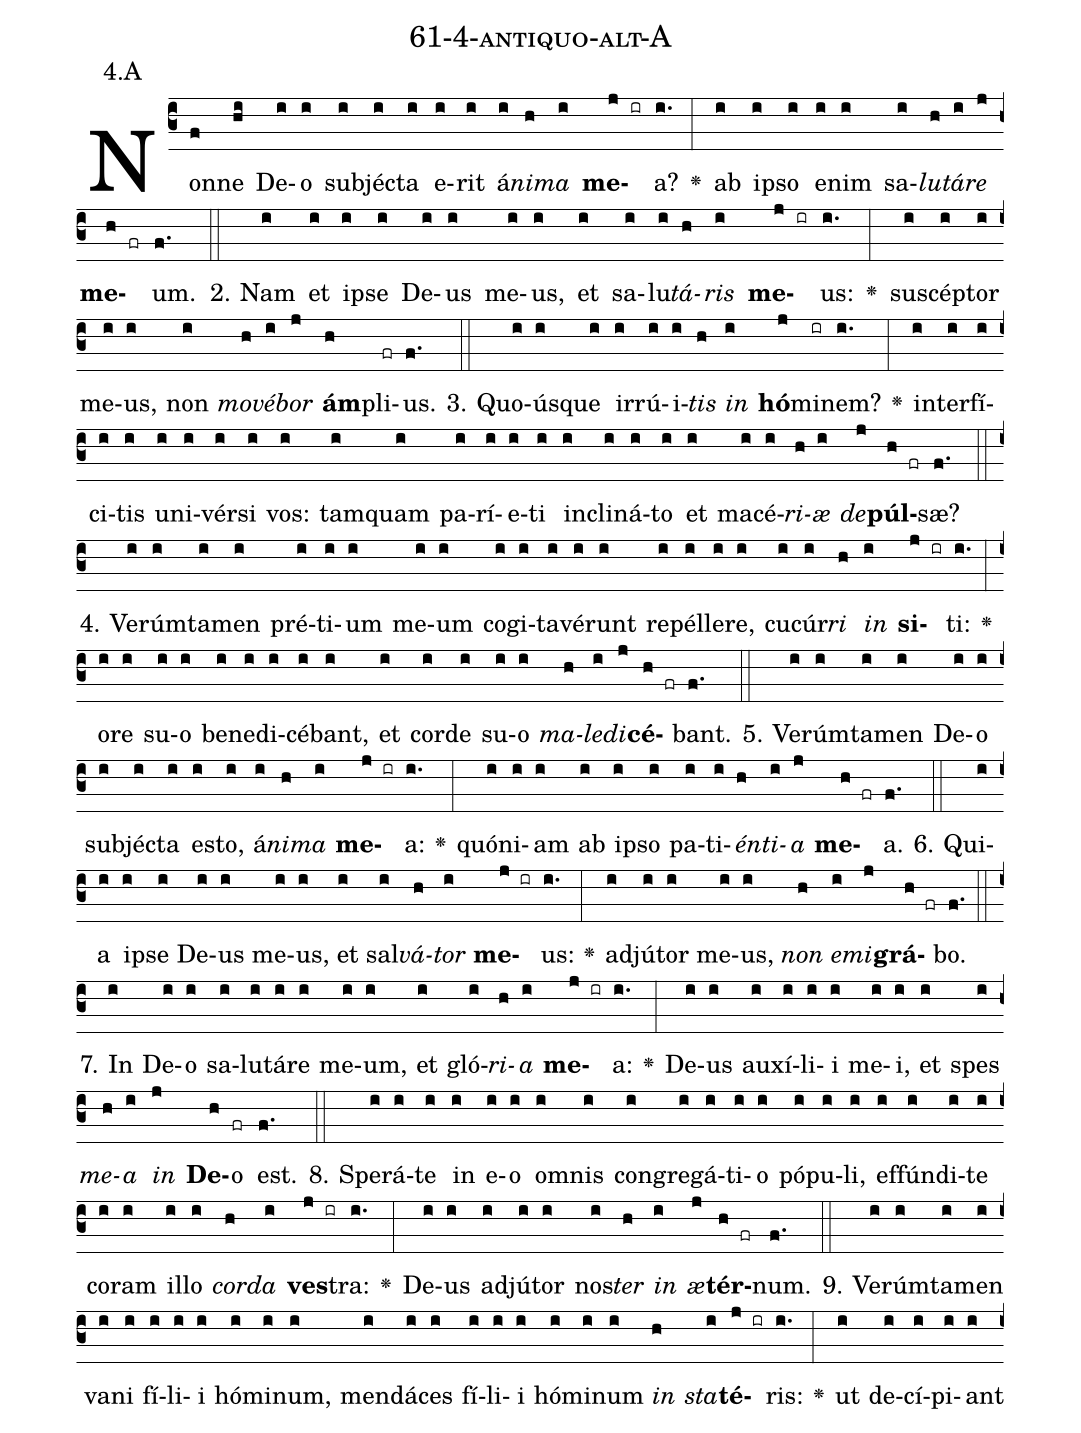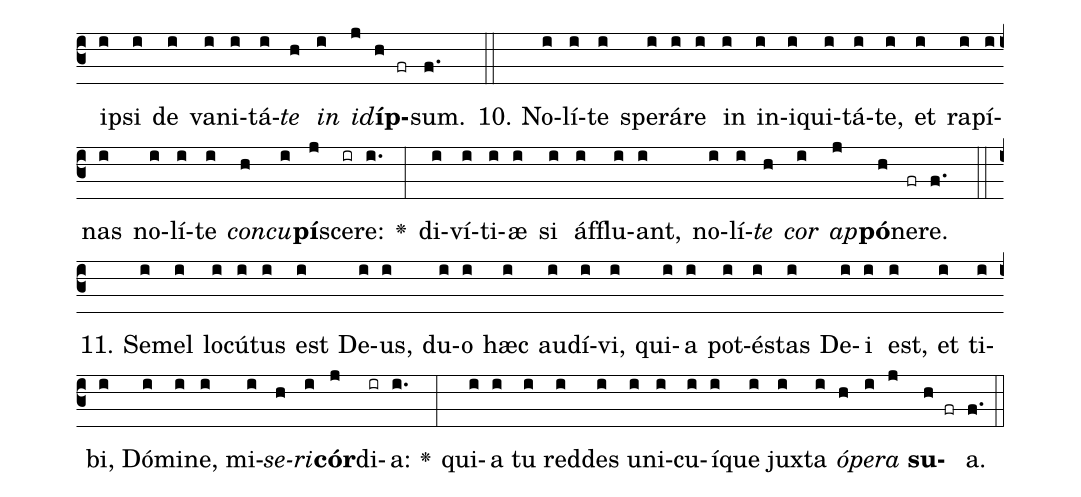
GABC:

name: 61-4-antiquo-alt-A;
annotation: 4.A;
%%
(c3)Non(f)ne(hi) De(i)o(i) sub(i)jéc(i)ta(i) e(i)rit(i) á(i)<i>ni</i>(h)<i>ma</i>(i) <b>me</b>(j ir)a?(i.) <v>\greheightstar</v>(:) ab(i) ip(i)so(i) e(i)nim(i) sa(i)<i>lu</i>(h)<i>tá</i>(i)<i>re</i>(j) <b>me</b>(h fr)um.(f.) (::)
2. Nam(i) et(i) ip(i)se(i) De(i)us(i) me(i)us,(i) et(i) sa(i)lu(i)<i>tá</i>(h)<i>ris</i>(i) <b>me</b>(j ir)us:(i.) <v>\greheightstar</v>(:) su(i)scép(i)tor(i) me(i)us,(i) non(i) <i>mo</i>(h)<i>vé</i>(i)<i>bor</i>(j) <b>ám</b>(h)pli(fr)us.(f.) (::)
3. Quo(i)ús(i)que(i) ir(i)rú(i)i(i)<i>tis</i>(h) <i>in</i>(i) <b>hó</b>(j)mi(ir)nem?(i.) <v>\greheightstar</v>(:) in(i)ter(i)fí(i)ci(i)tis(i) u(i)ni(i)vér(i)si(i) vos:(i) tam(i)quam(i) pa(i)rí(i)e(i)ti(i) in(i)cli(i)ná(i)to(i) et(i) ma(i)cé(i)<i>ri</i>(h)<i>æ</i>(i) <i>de</i>(j)<b>púl</b>(h fr)sæ?(f.) (::)
4. Ve(i)rúm(i)ta(i)men(i) pré(i)ti(i)um(i) me(i)um(i) co(i)gi(i)ta(i)vé(i)runt(i) re(i)pél(i)le(i)re,(i) cu(i)cúr(i)<i>ri</i>(h) <i>in</i>(i) <b>si</b>(j ir)ti:(i.) <v>\greheightstar</v>(:) o(i)re(i) su(i)o(i) be(i)ne(i)di(i)cé(i)bant,(i) et(i) cor(i)de(i) su(i)o(i) <i>ma</i>(h)<i>le</i>(i)<i>di</i>(j)<b>cé</b>(h fr)bant.(f.) (::)
5. Ve(i)rúm(i)ta(i)men(i) De(i)o(i) sub(i)jéc(i)ta(i) es(i)to,(i) á(i)<i>ni</i>(h)<i>ma</i>(i) <b>me</b>(j ir)a:(i.) <v>\greheightstar</v>(:) quón(i)i(i)am(i) ab(i) ip(i)so(i) pa(i)ti(i)<i>én</i>(h)<i>ti</i>(i)<i>a</i>(j) <b>me</b>(h fr)a.(f.) (::)
6. Qui(i)a(i) ip(i)se(i) De(i)us(i) me(i)us,(i) et(i) sal(i)<i>vá</i>(h)<i>tor</i>(i) <b>me</b>(j ir)us:(i.) <v>\greheightstar</v>(:) ad(i)jú(i)tor(i) me(i)us,(i) <i>non</i>(h) <i>e</i>(i)<i>mi</i>(j)<b>grá</b>(h fr)bo.(f.) (::)
7. In(i) De(i)o(i) sa(i)lu(i)tá(i)re(i) me(i)um,(i) et(i) gló(i)<i>ri</i>(h)<i>a</i>(i) <b>me</b>(j ir)a:(i.) <v>\greheightstar</v>(:) De(i)us(i) au(i)xí(i)li(i)i(i) me(i)i,(i) et(i) spes(i) <i>me</i>(h)<i>a</i>(i) <i>in</i>(j) <b>De</b>(h)o(fr) est.(f.) (::)
8. Spe(i)rá(i)te(i) in(i) e(i)o(i) om(i)nis(i) con(i)gre(i)gá(i)ti(i)o(i) pó(i)pu(i)li,(i) ef(i)fún(i)di(i)te(i) co(i)ram(i) il(i)lo(i) <i>cor</i>(h)<i>da</i>(i) <b>ves</b>(j ir)tra:(i.) <v>\greheightstar</v>(:) De(i)us(i) ad(i)jú(i)tor(i) nos(i)<i>ter</i>(h) <i>in</i>(i) <i>æ</i>(j)<b>tér</b>(h fr)num.(f.) (::)
9. Ve(i)rúm(i)ta(i)men(i) va(i)ni(i) fí(i)li(i)i(i) hó(i)mi(i)num,(i) men(i)dá(i)ces(i) fí(i)li(i)i(i) hó(i)mi(i)num(i) <i>in</i>(h) <i>sta</i>(i)<b>té</b>(j ir)ris:(i.) <v>\greheightstar</v>(:) ut(i) de(i)cí(i)pi(i)ant(i) ip(i)si(i) de(i) va(i)ni(i)tá(i)<i>te</i>(h) <i>in</i>(i) <i>id</i>(j)<b>íp</b>(h fr)sum.(f.) (::)
10. No(i)lí(i)te(i) spe(i)rá(i)re(i) in(i) in(i)i(i)qui(i)tá(i)te,(i) et(i) ra(i)pí(i)nas(i) no(i)lí(i)te(i) <i>con</i>(h)<i>cu</i>(i)<b>pí</b>(j)sce(ir)re:(i.) <v>\greheightstar</v>(:) di(i)ví(i)ti(i)æ(i) si(i) áf(i)flu(i)ant,(i) no(i)lí(i)<i>te</i>(h) <i>cor</i>(i) <i>ap</i>(j)<b>pó</b>(h)ne(fr)re.(f.) (::)
11. Se(i)mel(i) lo(i)cú(i)tus(i) est(i) De(i)us,(i) du(i)o(i) hæc(i) au(i)dí(i)vi,(i) qui(i)a(i) pot(i)és(i)tas(i) De(i)i(i) est,(i) et(i) ti(i)bi,(i) Dó(i)mi(i)ne,(i) mi(i)<i>se</i>(h)<i>ri</i>(i)<b>cór</b>(j)di(ir)a:(i.) <v>\greheightstar</v>(:) qui(i)a(i) tu(i) red(i)des(i) u(i)ni(i)cu(i)í(i)que(i) jux(i)ta(i) <i>ó</i>(h)<i>pe</i>(i)<i>ra</i>(j) <b>su</b>(h fr)a.(f.) (::)
